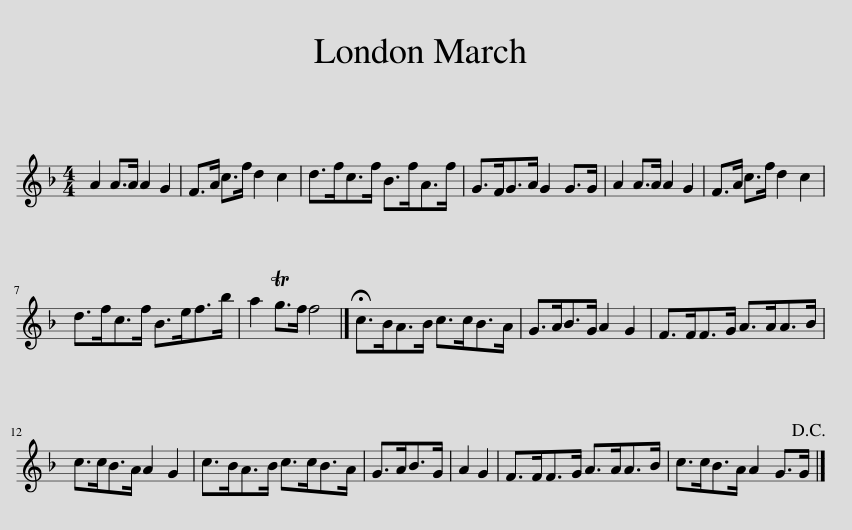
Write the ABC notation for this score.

X:1
L:1/8
M:4/4
I:linebreak $
K:F
V:1 treble
V:1
 A2 A>A A2 G2 | F>A c>f d2 c2 | d>fc>f B>fA>f | G>FG>A G2 G>G | A2 A>A A2 G2 | %5
 F>A c>f d2 c2 |$ d>fc>f B>ef>b | a2 Tg>f f4 |] !fermata!c>BA>B c>cB>A | G>AB>G A2 G2 | %10
 F>FF>G A>AA>B |$ c>cB>A A2 G2 | c>BA>B c>cB>A | G>AB>G | A2 G2 | %15
 F>FF>G A>AA>B | c>cB>A A2 G>G!D.C.! |] %17
